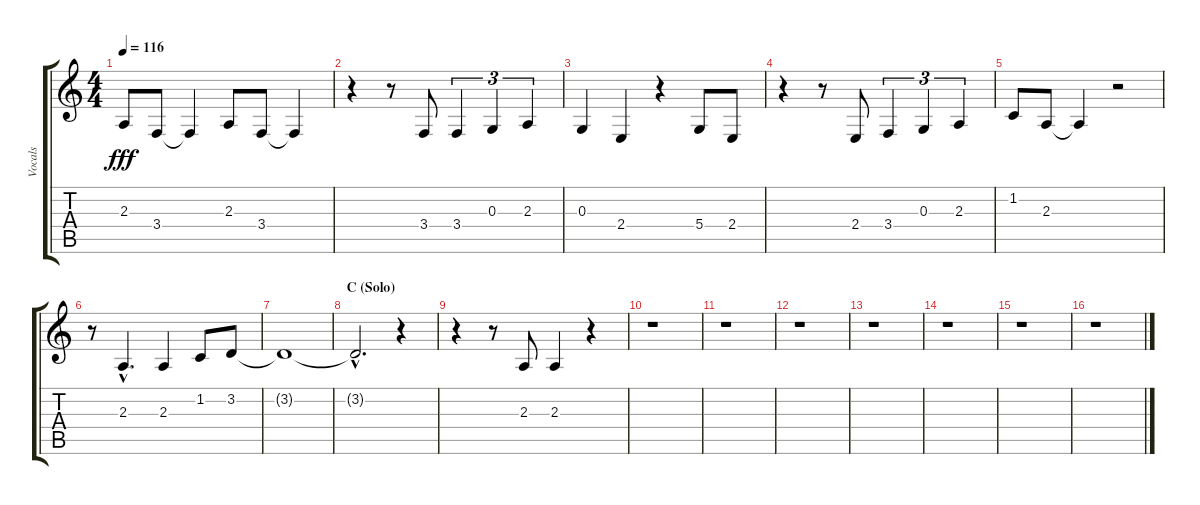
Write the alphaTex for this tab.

\track ("Vocals" "Vocals") {instrument lead6voice}
\staff {score tabs}
\tuning (E4 B3 G3 D3 A2 E2) {hide}
\ts (4 4)
\tempo 116
\clef g2
\ks c
2.3.8{dy fff} 3.4.8 3.4{t}.4 2.3.8 3.4.8 3.4{t}.4 |
r.4 r.8 3.4.8 3.4.4{tu (3 2)} 0.3.4{tu (3 2)} 2.3.4{tu (3 2)} |
0.3.4 2.4.4 r.4 5.4.8 2.4.8 |
r.4 r.8 2.4.8 3.4.4{tu (3 2)} 0.3.4{tu (3 2)} 2.3.4{tu (3 2)} |
1.2.8 2.3.8 2.3{t}.4 r.2 |
r.8 2.3{hac}.4{d} 2.3.4 1.2.8 3.2.8 |
3.2{t}.1 |
\section ("" "C (Solo)")
3.2{hac t}.2{d} r.4 |
r.4 r.8 2.3.8 2.3.4 r.4 |
r.1 |
r.1 |
r.1 |
r.1 |
r.1 |
r.1 |
r.1
